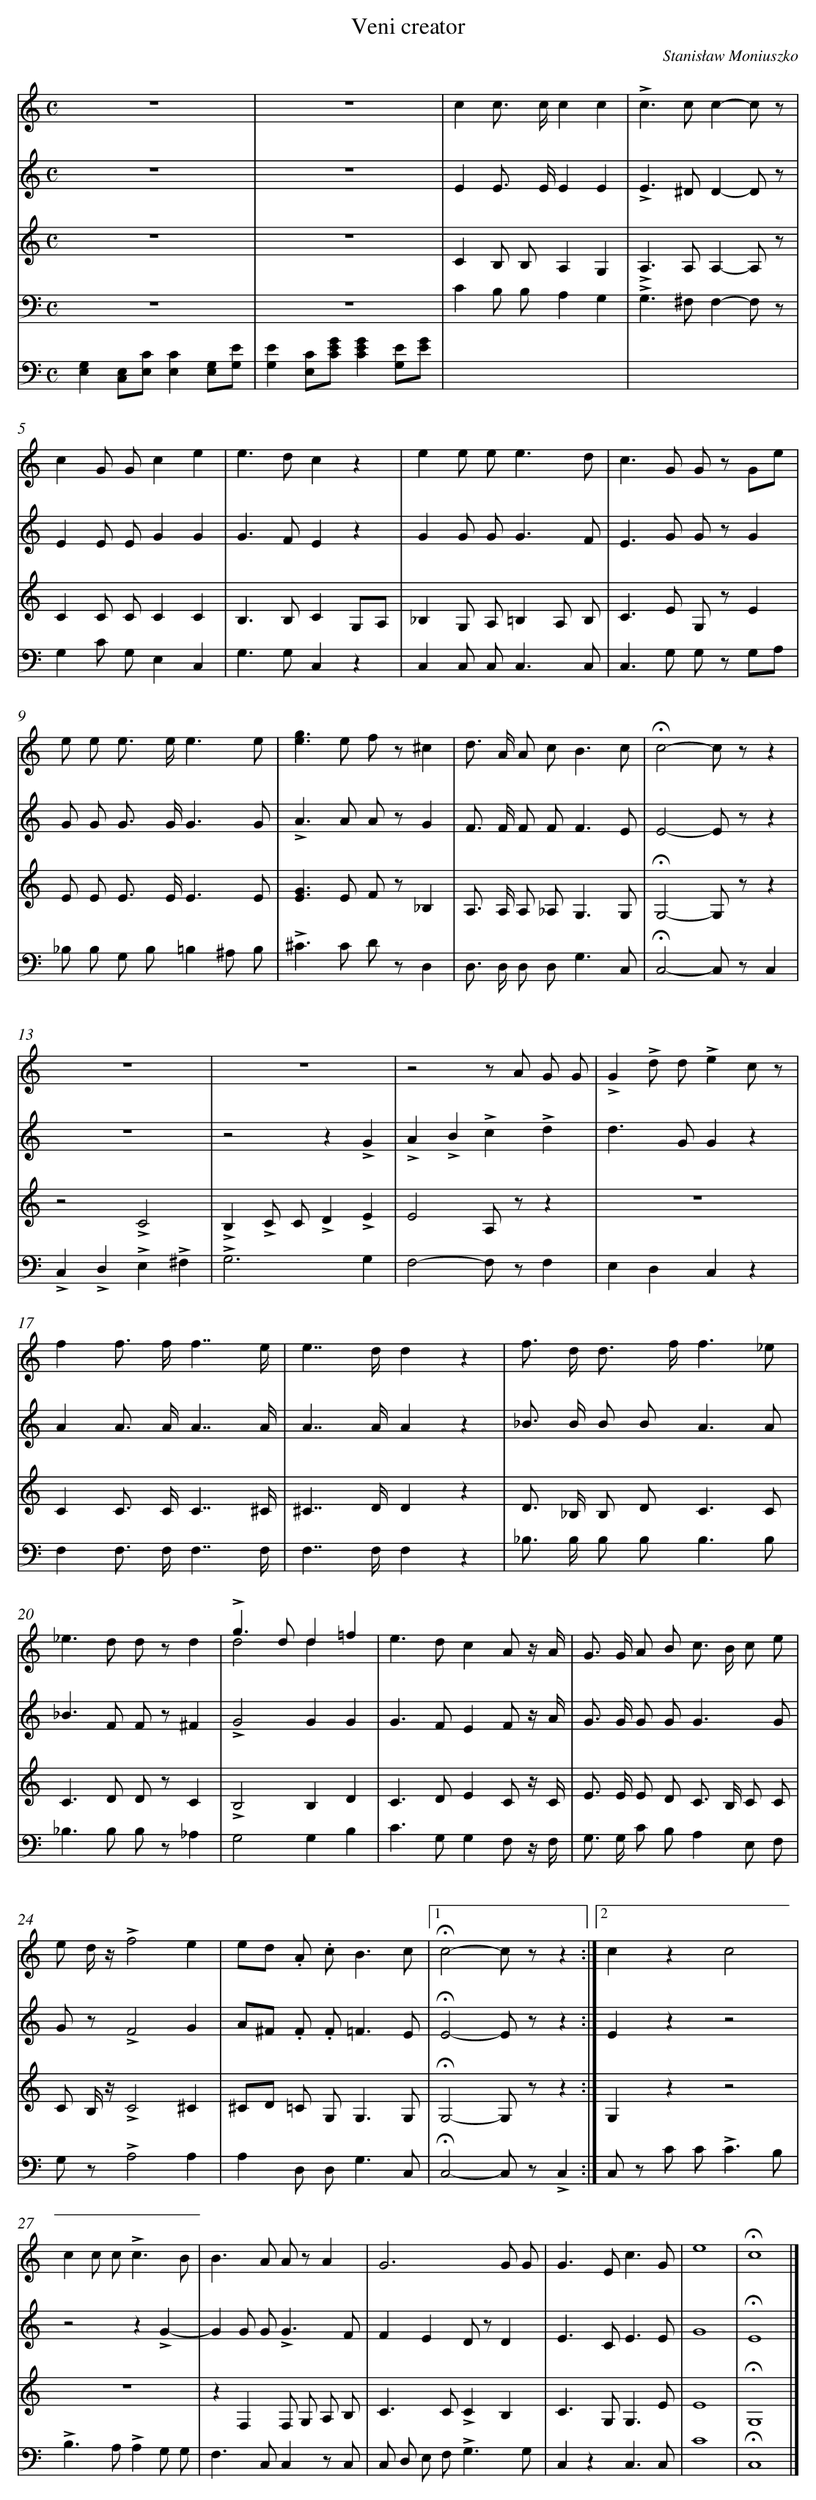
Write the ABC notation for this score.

X:1
T: Veni creator
C: Stanisław Moniuszko
L: 1/8
M: C
V: 1 clef=treble
V: 2 clef=treble
V: 3 clef=treble
V: 4 clef=bass
V: 5 clef=treble
V: 6 clef=bass
K: C
[V:1] z8 |
[V:2] z8 |
[V:3] z8 |
[V:4] z8 |
[V:5] x8 |
[V:6] [G,2E,2][E,C,][CE,][C2E,2][G,E,][EG,] |
[V:1] z8 |
[V:2] z8 |
[V:3] z8 |
[V:4] z8 |
[V:5] x8 |
[V:6] [E2G,2][CE,][GEC][G2E2C2][EG,][GE] |
[V:1] c2c> cc2c2 |
[V:2] E2E> EE2E2 |
[V:3] C2B, B,A,2G,2 |
[V:4] C2B, B,A,2G,2 |
[V:5] x8 |
[V:6] x8 |
[V:1] !accent!c2>c2c2-c z |
[V:2] !accent!E2>^D2D2-D z |
[V:3] !accent!A,2>A,2A,2-A, z |
[V:4] !accent!G,2>^F,2F,2-F, z |
[V:5] x8 |
[V:6] x8 |
[V:1] c2G Gc2e2 |
[V:2] E2E EG2G2 |
[V:3] C2C CC2C2 |
[V:4] G,2C G,E,2C,2 |
[V:5] x8 |
[V:6] x8 |
[V:1] e2>d2c2z2 |
[V:2] G2>F2E2z2 |
[V:3] B,2>B,2C2G,A, |
[V:4] G,2>G,2C,2z2 |
[V:5] x8 |
[V:6] x8 |
[V:1] e2e e2<e2d |
[V:2] G2G G2<G2F |
[V:3] _B,2G, A,=B,2A, B, |
[V:4] C,2C, C,2<C,2C, |
[V:5] x8 |
[V:6] x8 |
[V:1] c2>G2 G z Ge |
[V:2] E2>G2 G zG2 |
[V:3] C2>E2 G, zE2 |
[V:4] C,2>G,2 G, z G,A, |
[V:5] x8 |
[V:6] x8 |
[V:1] e e e> ee3e |
[V:2] G G G> GG3G |
[V:3] E E E> EE3E |
[V:4] _B, B, G, B,=B,2^A, B, |
[V:5] x8 |
[V:6] x8 |
[V:1] [g2e2]>e2 f z^c2 |
[V:2] !accent!A2>A2 A zG2 |
[V:3] [G2E2]>E2 F z_B,2 |
[V:4] !accent!^C2>C2 D zD,2 |
[V:5] x8 |
[V:6] x8 |
[V:1] d> A A c2<B2c |
[V:2] F> F F F2<F2E |
[V:3] A,> A, A, _A,2<G,2G, |
[V:4] D,> D, D, D,2<G,2C, |
[V:5] x8 |
[V:6] x8 |
[V:1] !fermata!c4-c zz2 |
[V:2] E4-E zz2 |
[V:3] !fermata!G,4-G, zz2 |
[V:4] !fermata!C,4-C, zC,2 |
[V:5] x8 |
[V:6] x8 |
[V:1] z8 |
[V:2] z8 |
[V:3] z4!accent!C4 |
[V:4] !accent!C,2!accent!D,2!accent!E,2!accent!^F,2 |
[V:5] x8 |
[V:6] x8 |
[V:1] z8 |
[V:2] z4z2!accent!G2 |
[V:3] !accent!B,2!accent!C C!accent!D2!accent!E2 |
[V:4] !accent!G,6G,2 |
[V:5] x8 |
[V:6] x8 |
[V:1] z4z A G G |
[V:2] !accent!A2!accent!B2!accent!c2!accent!d2 |
[V:3] E4A, zz2 |
[V:4] F,4-F, zF,2 |
[V:5] x8 |
[V:6] x8 |
[V:1] !accent!G2!accent!d d!accent!e2c z |
[V:2] d2>G2G2z2 |
[V:3] z8 |
[V:4] E,2D,2C,2z2 |
[V:5] x8 |
[V:6] x8 |
[V:1] f2f> ff7/e/ |
[V:2] A2A> AA7/A/ |
[V:3] C2C> CC7/^C/ |
[V:4] F,2F,> F,F,7/F,/ |
[V:5] x8 |
[V:6] x8 |
[V:1] e2>>d2d2z2 |
[V:2] A2>>A2A2z2 |
[V:3] ^C2>>D2D2z2 |
[V:4] F,2>>F,2F,2z2 |
[V:5] x8 |
[V:6] x8 |
[V:1] f> d d> ff3_e |
[V:2] _B> B B B2<A2A |
[V:3] D> _B, B, D2<C2C |
[V:4] _B,> B, B, B,2<B,2B, |
[V:5] x8 |
[V:6] x8 |
[V:1] _e2>d2 d zd2 |
[V:2] _B2>F2 F z^F2 |
[V:3] C2>D2 D zC2 |
[V:4] _B,2>B,2 B, z_A,2 |
[V:5] x8 |
[V:6] x8 |
[V:1] !accent!g2>d2d2=f2 & d4d2x2 |
[V:2] !accent!G4G2G2 |
[V:3] !accent!B,4B,2D2 |
[V:4] G,4G,2B,2 |
[V:5] x8 |
[V:6] x8 |
[V:1] e2>d2c2A z/ A/ |
[V:2] G2>F2E2F z/ A/ |
[V:3] C2>D2E2C z/ C/ |
[V:4] C2>G,2G,2F, z/ F,/ |
[V:5] x8 |
[V:6] x8 |
[V:1] G> G A B c> B c e |
[V:2] G> G G G2<G2G |
[V:3] E> E E D C> B, C C |
[V:4] G,> G, C B,A,2E, F, |
[V:5] x8 |
[V:6] x8 |
[V:1] e d/ z/!accent!f4e2 |
[V:2] G z!accent!F4G2 |
[V:3] C B,/ z/!accent!C4^C2 |
[V:4] G, z!accent!A,4A,2 |
[V:5] x8 |
[V:6] x8 |
[V:1] ed .A .c2<B2c |[1
[V:2] A^F .F .F2<=F2E |
[V:3] ^CD =C G,2<G,2G, |
[V:4] A,2D, D,2<G,2C, |
[V:5] x8 |
[V:6] x8 |
[V:1] !fermata!c4-c zz2 :|][2
[V:2] !fermata!E4-E zz2 :|]
[V:3] !fermata!G,4-G, zz2 :|]
[V:4] !fermata!C,4-C, z!accent!C,2 :|]
[V:5] x8 :|]
[V:6] x8 :|]
[V:1] c2z2c4 |
[V:2] E2z2z4 |
[V:3] G,2z2z4 |
[V:4] C, z C C2<!accent!C2B, |
[V:5] x8 |
[V:6] x8 |
[V:1] c2c c2<!accent!c2B |
[V:2] z4z2!accent!G2- |
[V:3] z8 |
[V:4] !accent!B,2>A,2!accent!A,2G, G, |
[V:5] x8 |
[V:6] x8 |
[V:1] B2>A2 A zA2 |
[V:2] G2G G2<!accent!G2F |
[V:3] z2F,2F, G, A, B, |
[V:4] F,2>C,2C,2z C, |
[V:5] x8 |
[V:6] x8 |
[V:1] G6G G |
[V:2] F2E2D zD2 |
[V:3] C2>C2!accent!C2B,2 |
[V:4] C, D, E, F,2<!accent!G,2G, |
[V:5] x8 |
[V:6] x8 |
[V:1] G2>E2c3G |
[V:2] E2>C2E3E |
[V:3] C2>G,2G,3E |
[V:4] C,2z2C,3C, |
[V:5] x8 |
[V:6] x8 |
[V:1] e8 |
[V:2] G8 |
[V:3] E8 |
[V:4] C8 |
[V:5] x8 |
[V:6] x8 |
[V:1] !fermata!c8 |]
[V:2] !fermata!E8 |]
[V:3] !fermata!G,8 |]
[V:4] !fermata!C,8 |]
[V:5] x8 |]
[V:6] x8 |]
